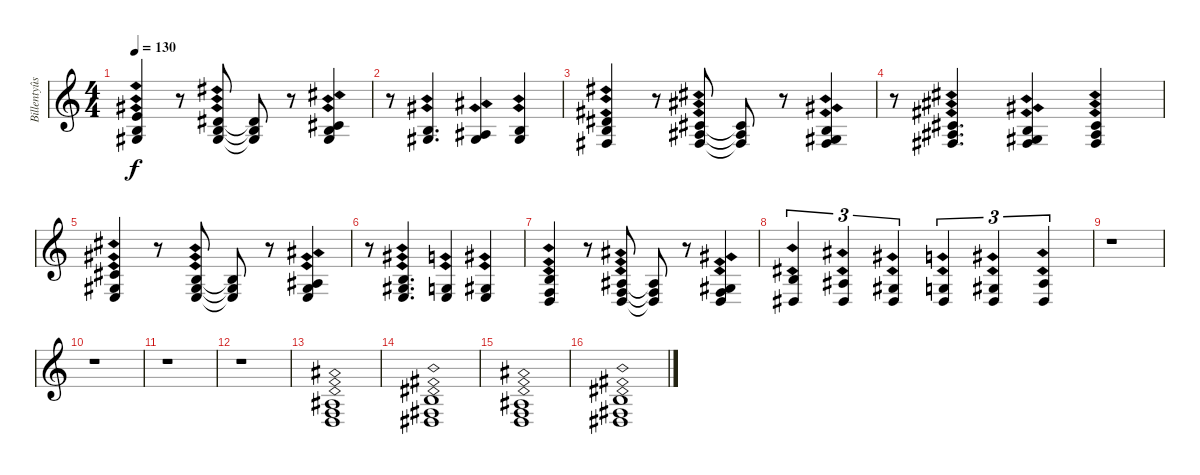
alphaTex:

\track ("Billentyûs 1 (Mats Olausson)" "Billentyûs") {instrument drawbarorgan}
\staff {score}
\tuning (E4 B3 G3 D3 A2 E2) {hide}
\ts (4 4)
\tempo 130
\clef g2
\ks c
(0.1{ph 12} 0.2{ph 12} 1.3{ph 12}).4{dy f} r.8 (4.2{ph 12} 4.3{ph 12} 6.4{ph 12}).8 (4.2{t} 4.3{t} 6.4{t}).8 r.8 (2.2{ph 12} 4.3{ph 12} 6.4{ph 12}).4 |
r.8 (0.2{ph 12} 1.3{ph 12}).4{d} (3.3{ph 12} 6.4{ph 12}).4 (0.2{ph 12} 1.3{ph 12}).4 |
(4.2{ph 12} 4.3{ph 12} 4.4{ph 12}).4 r.8 (2.2{ph 12} 3.3{ph 12} 4.4{ph 12}).8 (2.2{t} 3.3{t} 4.4{t}).8 r.8 (0.2{ph 12} 1.3{ph 12} 4.4{ph 12}).4 |
r.8 (2.2{ph 12} 3.3{ph 12} 4.4{ph 12}).4{d} (0.2{ph 12} 1.3{ph 12} 4.4{ph 12}).4 (2.2{ph 12} 3.3{ph 12} 4.4{ph 12}).4 |
(2.2{ph 12} 1.3{ph 12} 2.4{ph 12}).4 r.8 (0.2{ph 12} 1.3{ph 12} 2.4{ph 12}).8 (0.2{t} 1.3{t} 2.4{t}).8 r.8 (3.3{ph 12} 6.4{ph 12} 7.5{ph 12}).4 |
r.8 (0.2{ph 12} 1.3{ph 12} 2.4{ph 12}).4{d} (0.3{ph 12} 2.4{ph 12}).4 (1.3{ph 12} 2.4{ph 12}).4 |
(4.3{ph 12} 3.4{ph 12} 5.5{ph 12}).4 r.8 (3.3{ph 12} 3.4{ph 12} 5.5{ph 12}).8 (3.3{t} 3.4{t} 5.5{t}).8 r.8 (1.3{ph 12} 3.4{ph 12} 5.5{ph 12}).4 |
(4.3{ph 12} 1.4{ph 12}).4{tu (3 2)} (3.3{ph 12} 1.4{ph 12}).4{tu (3 2)} (1.3{ph 12} 1.4{ph 12}).4{tu (3 2)} (0.3{ph 12} 1.4{ph 12}).4{tu (3 2)} (1.3{ph 12} 1.4{ph 12}).4{tu (3 2)} (3.3{ph 12} 1.4{ph 12}).4{tu (3 2)} |
r.1 |
r.1 |
r.1 |
r.1 |
(3.3{ph 12} 3.4{ph 12} 5.5{ph 12}).1 |
(4.3{ph 12} 4.4{ph 12} 6.5{ph 12}).1 |
(3.3{ph 12} 3.4{ph 12} 5.5{ph 12}).1 |
(4.3{ph 12} 4.4{ph 12} 6.5{ph 12}).1
